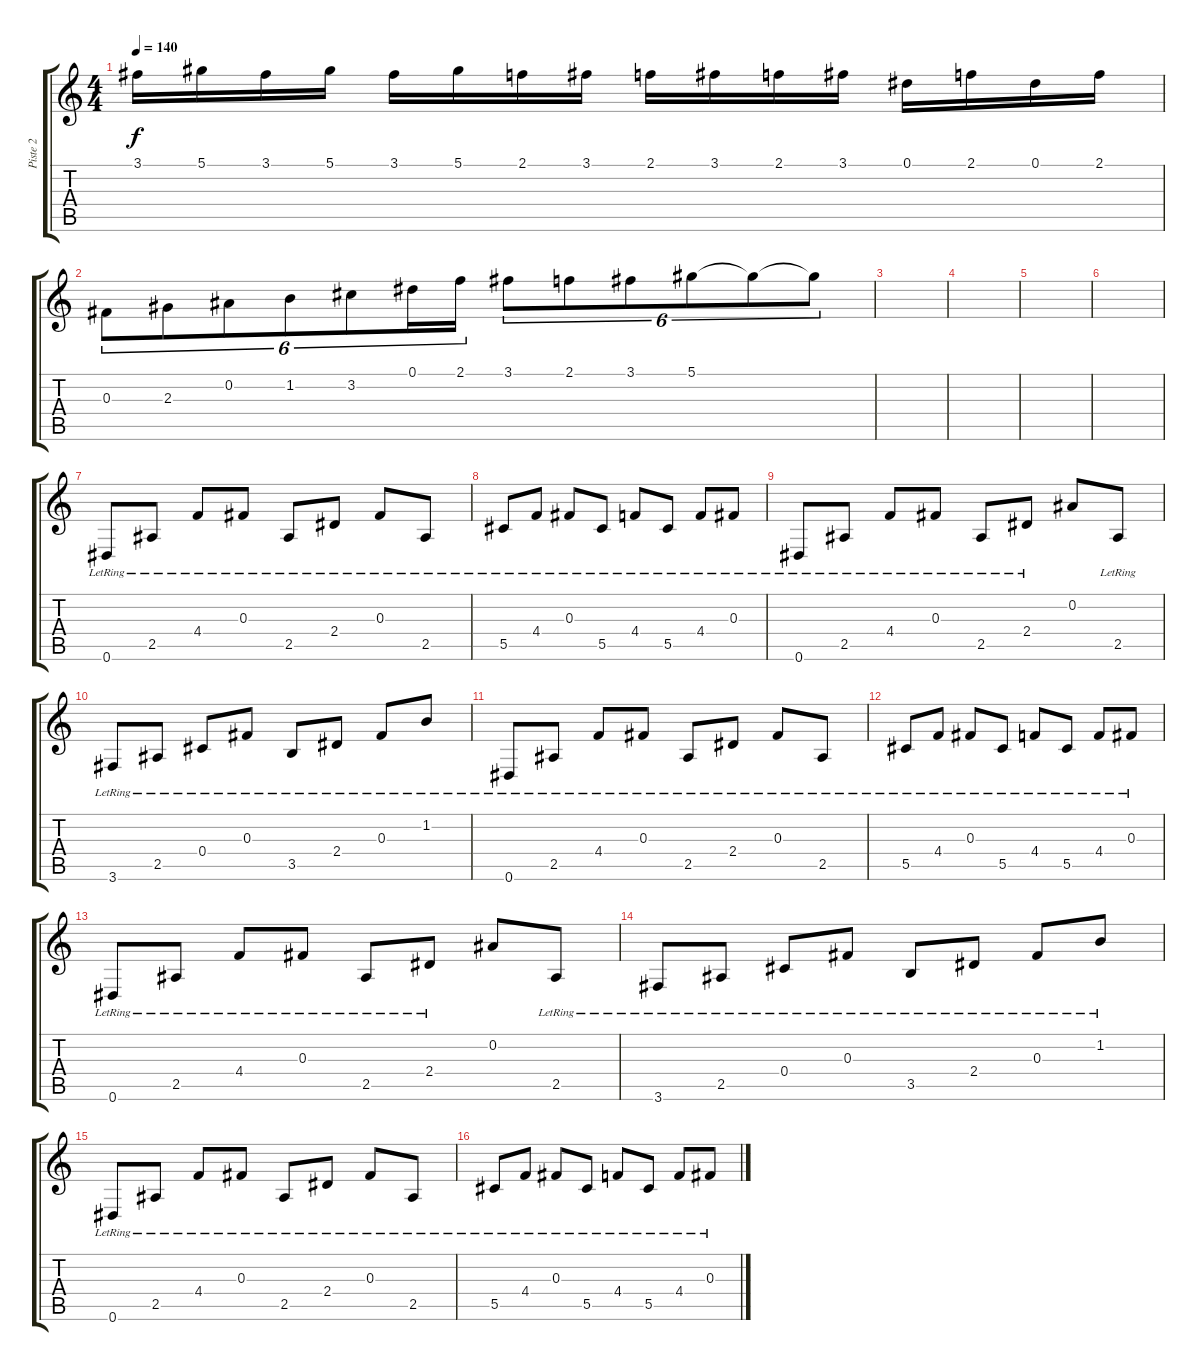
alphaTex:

\track ("Piste 2" "Piste 2") {instrument acousticguitarsteel}
\staff {score tabs}
\tuning (Eb4 Bb3 Gb3 Db3 Ab2 Eb2) {hide}
\ts (4 4)
\tempo 140
\clef g2
\ks c
3.1.16{dy f} 5.1.16 3.1.16 5.1.16 3.1.16 5.1.16 2.1.16 3.1.16 2.1.16 3.1.16 2.1.16 3.1.16 0.1.16 2.1.16 0.1.16 2.1.16 |
0.3.8{tu (6 4)} 2.3.8{tu (6 4)} 0.2.8{tu (6 4)} 1.2.8{tu (6 4)} 3.2.8{tu (6 4)} 0.1.16{tu (6 4)} 2.1.16{tu (6 4)} 3.1.8{tu (6 4)} 2.1.8{tu (6 4)} 3.1.8{tu (6 4)} 5.1.8{tu (6 4)} 5.1{t}.8{tu (6 4)} 5.1{t}.8{tu (6 4)} |
|
|
|
|
0.6{lr}.8 2.5{lr}.8 4.4{lr}.8 0.3{lr}.8 2.5{lr}.8 2.4{lr}.8 0.3{lr}.8 2.5{lr}.8 |
5.5{lr}.8 4.4{lr}.8 0.3{lr}.8 5.5{lr}.8 4.4{lr}.8 5.5{lr}.8 4.4{lr}.8 0.3{lr}.8 |
0.6{lr}.8 2.5{lr}.8 4.4{lr}.8 0.3{lr}.8 2.5{lr}.8 2.4{lr}.8 0.2.8 2.5{lr}.8 |
3.6{lr}.8 2.5{lr}.8 0.4{lr}.8 0.3{lr}.8 3.5{lr}.8 2.4{lr}.8 0.3{lr}.8 1.2{lr}.8 |
0.6{lr}.8 2.5{lr}.8 4.4{lr}.8 0.3{lr}.8 2.5{lr}.8 2.4{lr}.8 0.3{lr}.8 2.5{lr}.8 |
5.5{lr}.8 4.4{lr}.8 0.3{lr}.8 5.5{lr}.8 4.4{lr}.8 5.5{lr}.8 4.4{lr}.8 0.3{lr}.8 |
0.6{lr}.8 2.5{lr}.8 4.4{lr}.8 0.3{lr}.8 2.5{lr}.8 2.4{lr}.8 0.2.8 2.5{lr}.8 |
3.6{lr}.8 2.5{lr}.8 0.4{lr}.8 0.3{lr}.8 3.5{lr}.8 2.4{lr}.8 0.3{lr}.8 1.2{lr}.8 |
0.6{lr}.8{volume 4} 2.5{lr}.8 4.4{lr}.8 0.3{lr}.8 2.5{lr}.8 2.4{lr}.8 0.3{lr}.8 2.5{lr}.8 |
5.5{lr}.8 4.4{lr}.8 0.3{lr}.8 5.5{lr}.8 4.4{lr}.8 5.5{lr}.8 4.4{lr}.8 0.3{lr}.8
